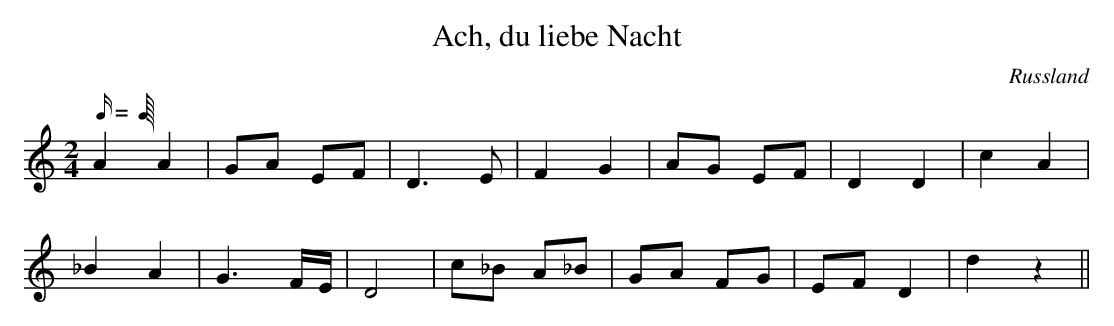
X:1
T:Ach, du liebe Nacht
L:1/16
M:2/4
Q:C4=80
O:Russland
K:C
A4 A4| G2A2 E2F2|D6 E2| F4 G4| A2G2 E2F2| D4 D4|c4 A4|
_B4 A4| G6 FE|D8|c2_B2 A2_B2|G2A2 F2G2|E2F2 D4|d4 z4||
